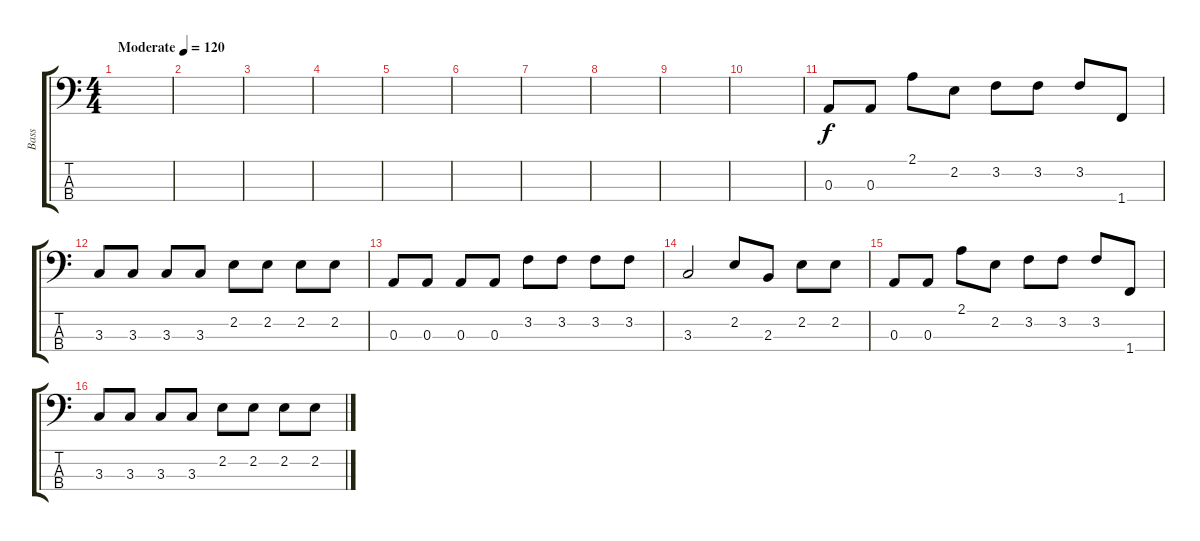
\track ("Bass" "Bass") {instrument electricbassfinger}
\staff {score tabs}
\tuning (G2 D2 A1 E1) {hide}
\ts (4 4)
\tempo (120 "Moderate")
\clef f4
\ks c
|
|
|
|
|
|
|
|
|
|
0.3.8 0.3.8 2.1.8 2.2.8 3.2.8 3.2.8 3.2.8 1.4.8 |
3.3.8 3.3.8 3.3.8 3.3.8 2.2.8 2.2.8 2.2.8 2.2.8 |
0.3.8 0.3.8 0.3.8 0.3.8 3.2.8 3.2.8 3.2.8 3.2.8 |
3.3.2 2.2.8 2.3.8 2.2.8 2.2.8 |
0.3.8 0.3.8 2.1.8 2.2.8 3.2.8 3.2.8 3.2.8 1.4.8 |
3.3.8 3.3.8 3.3.8 3.3.8 2.2.8 2.2.8 2.2.8 2.2.8
